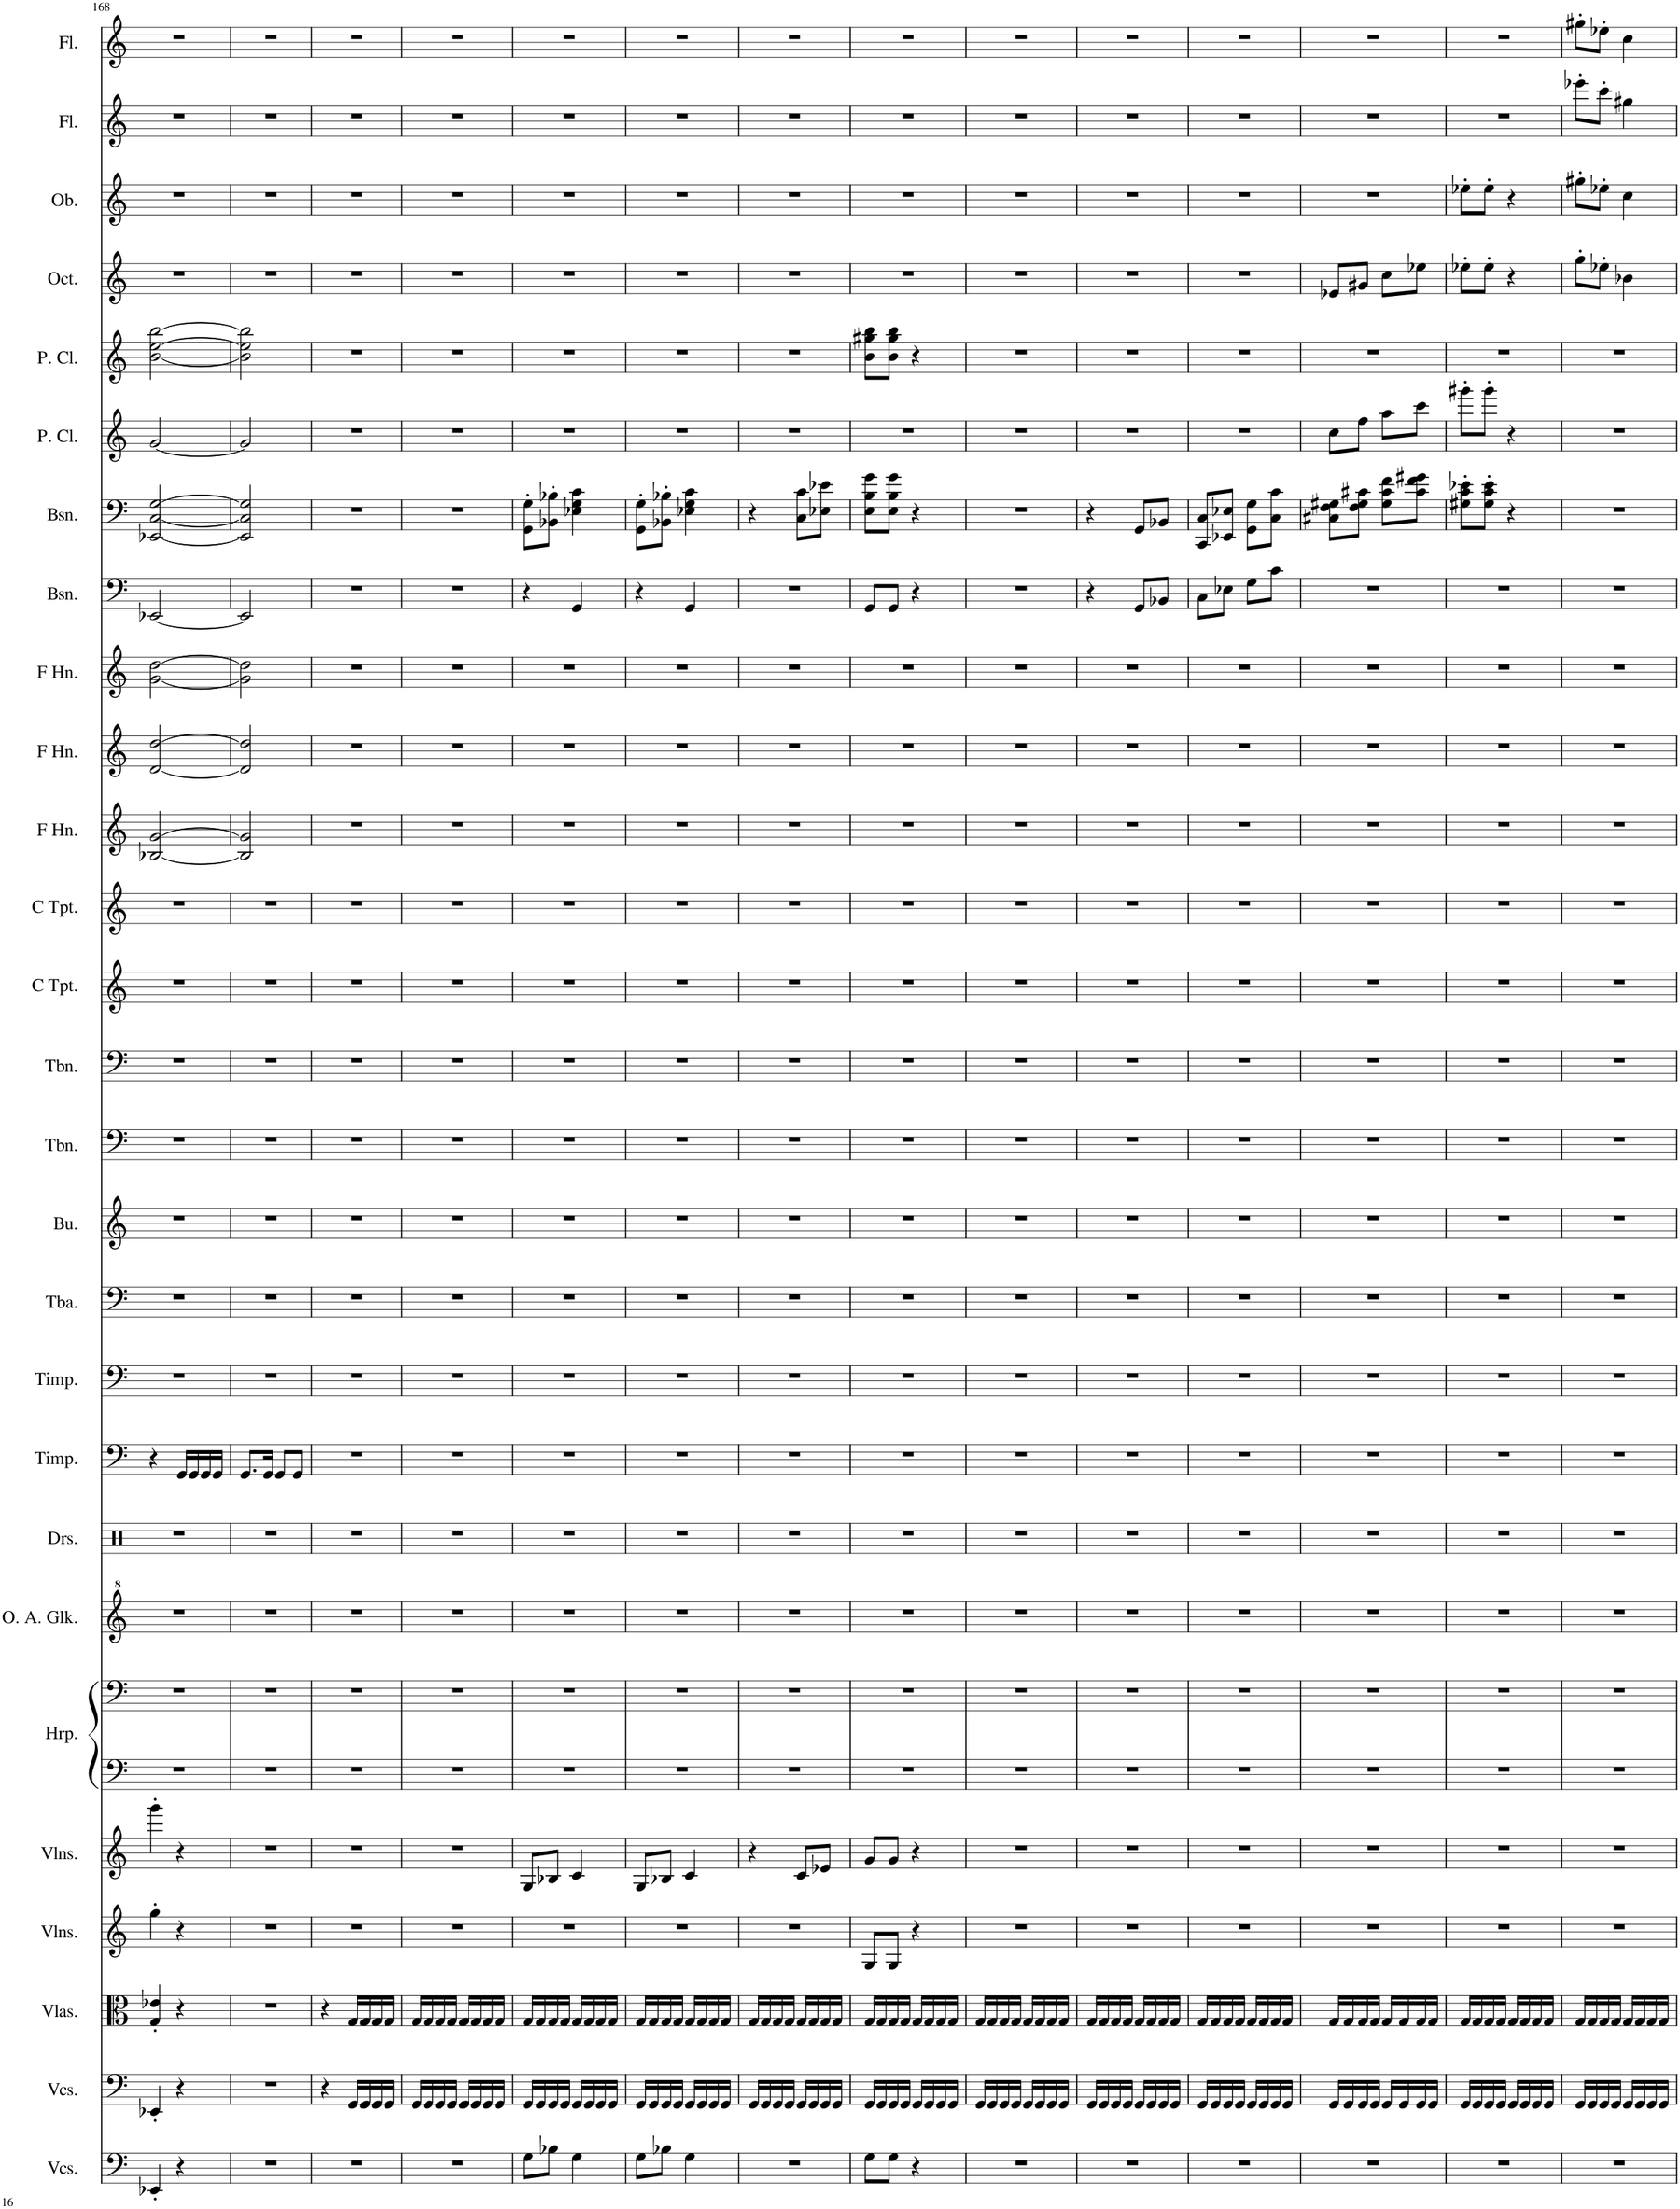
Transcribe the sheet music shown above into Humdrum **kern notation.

**kern	**kern	**kern	**kern	**kern	**kern	**kern	**kern	**kern	**kern	**kern	**kern	**kern	**kern	**kern	**kern	**kern	**kern	**kern	**kern	**kern	**kern	**kern	**kern	**kern	**kern	**kern	**kern
*part27	*part26	*part25	*part24	*part23	*part22	*part22	*part21	*part20	*part19	*part18	*part17	*part16	*part15	*part14	*part13	*part12	*part11	*part10	*part9	*part8	*part7	*part6	*part5	*part4	*part3	*part2	*part1
*staff28	*staff27	*staff26	*staff25	*staff24	*staff23	*staff22	*staff21	*staff20	*staff19	*staff18	*staff17	*staff16	*staff15	*staff14	*staff13	*staff12	*staff11	*staff10	*staff9	*staff8	*staff7	*staff6	*staff5	*staff4	*staff3	*staff2	*staff1
*I"Violoncellos, Doublebasses	*I"Violoncellos, Cellos	*I"Violas, Violas	*I"Violins, 2nd Violins	*I"Violins, 1st Violins	*I"Harp, Harp 1	*	*I"Orff Alto Glockenspiel, Glockenspiel	*I"Drumset, Percussion (General MIDI Map)	*I"Timpani, Timpani II	*I"Timpani, Timpani I	*I"Tuba, Bass Tuba	*I"Bugle, Tenor Tuba in Bb	*I"Trombone, Bass Trombone	*I"Trombone, Tenor Trombone	*I"C Trumpet, Trumpets III IV	*I"C Trumpet, Trumpets I II	*I"Horn in F, Horns in F  V  VI	*I"Horn in F, Horns in F III IV	*I"Horn in F, Horns in F  I  II	*I"Bassoon, DoubleBassoon	*I"Bassoon, Bassoons	*I"Piccolo Clarinet, BassClarinets in Bb	*I"Piccolo Clarinet, Clarinets in Bb	*I"Octavin, English Horn	*I"Oboe, Oboe	*I"Flute, Flutes	*I"Flute, Piccolos
*I'Vcs.	*I'Vcs.	*I'Vlas.	*I'Vlns.	*I'Vlns.	*I'Hrp.	*	*I'O. A. Glk.	*I'Drs.	*I'Timp.	*I'Timp.	*I'Tba.	*I'Bu.	*I'Tbn.	*I'Tbn.	*I'C Tpt.	*I'C Tpt.	*I'F Hn.	*I'F Hn.	*I'F Hn.	*I'Bsn.	*I'Bsn.	*I'P. Cl.	*I'P. Cl.	*I'Oct.	*I'Ob.	*I'Fl.	*I'Fl.
!!LO:PB:g=z
*clefF4	*clefF4	*clefC3	*clefG2	*clefG2	*clefF4	*clefF4	*clefG^2	*clefX	*clefF4	*clefF4	*clefF4	*clefG2	*clefF4	*clefF4	*clefG2	*clefG2	*clefG2	*clefG2	*clefG2	*clefF4	*clefF4	*clefG2	*clefG2	*clefG2	*clefG2	*clefG2	*clefG2
*	*	*	*	*	*	*	*	*	*	*	*	*	*	*	*	*	*Trd4c7	*Trd4c7	*Trd4c7	*	*	*Trd-5c-8	*Trd-5c-8	*Trd4c7	*	*	*
*k[]	*k[]	*k[]	*k[]	*k[]	*k[]	*k[]	*k[]	*k[]	*k[]	*k[]	*k[]	*k[]	*k[]	*k[]	*k[]	*k[]	*k[]	*k[]	*k[]	*k[]	*k[]	*k[]	*k[]	*k[]	*k[]	*k[]	*k[]
*M2/4	*M2/4	*M2/4	*M2/4	*M2/4	*M2/4	*M2/4	*M2/4	*M2/4	*M2/4	*M2/4	*M2/4	*M2/4	*M2/4	*M2/4	*M2/4	*M2/4	*M2/4	*M2/4	*M2/4	*M2/4	*M2/4	*M2/4	*M2/4	*M2/4	*M2/4	*M2/4	*M2/4
=168	=168	=168	=168	=168	=168	=168	=168	=168	=168	=168	=168	=168	=168	=168	=168	=168	=168	=168	=168	=168	=168	=168	=168	=168	=168	=168	=168
4EE-X'/	4EE-X'/	4G/' 4e-X/'	4gg'\	4ggg'\	2r	2r	2r	2r	4r	2r	2r	2r	2r	2r	2r	2r	[2B-X/ [2g/	[2d/ [2dd/	[2g\ [2dd\	[2EE-X/	[2EE-X/ [2C/ [2G/	[2g/	[2b\ [2ee\ [2bb\	2r	2r	2r	2r
4r	4r	4r	4r	4r	.	.	.	.	16GG/LL	.	.	.	.	.	.	.	.	.	.	.	.	.	.	.	.	.	.
.	.	.	.	.	.	.	.	.	16GG/	.	.	.	.	.	.	.	.	.	.	.	.	.	.	.	.	.	.
.	.	.	.	.	.	.	.	.	16GG/	.	.	.	.	.	.	.	.	.	.	.	.	.	.	.	.	.	.
.	.	.	.	.	.	.	.	.	16GG/JJ	.	.	.	.	.	.	.	.	.	.	.	.	.	.	.	.	.	.
=169	=169	=169	=169	=169	=169	=169	=169	=169	=169	=169	=169	=169	=169	=169	=169	=169	=169	=169	=169	=169	=169	=169	=169	=169	=169	=169	=169
2r	2r	2r	2r	2r	2r	2r	2r	2r	8.GG/L	2r	2r	2r	2r	2r	2r	2r	2B-/] 2g/]	2d/] 2dd/]	2g\] 2dd\]	2EE-/]	2EE-/] 2C/] 2G/]	2g/]	2b\] 2ee\] 2bb\]	2r	2r	2r	2r
.	.	.	.	.	.	.	.	.	16GG/Jk	.	.	.	.	.	.	.	.	.	.	.	.	.	.	.	.	.	.
.	.	.	.	.	.	.	.	.	8GG/L	.	.	.	.	.	.	.	.	.	.	.	.	.	.	.	.	.	.
.	.	.	.	.	.	.	.	.	8GG/J	.	.	.	.	.	.	.	.	.	.	.	.	.	.	.	.	.	.
=170	=170	=170	=170	=170	=170	=170	=170	=170	=170	=170	=170	=170	=170	=170	=170	=170	=170	=170	=170	=170	=170	=170	=170	=170	=170	=170	=170
2r	4r	4r	2r	2r	2r	2r	2r	2r	2r	2r	2r	2r	2r	2r	2r	2r	2r	2r	2r	2r	2r	2r	2r	2r	2r	2r	2r
.	16GG/LL	16G/LL	.	.	.	.	.	.	.	.	.	.	.	.	.	.	.	.	.	.	.	.	.	.	.	.	.
.	16GG/	16G/	.	.	.	.	.	.	.	.	.	.	.	.	.	.	.	.	.	.	.	.	.	.	.	.	.
.	16GG/	16G/	.	.	.	.	.	.	.	.	.	.	.	.	.	.	.	.	.	.	.	.	.	.	.	.	.
.	16GG/JJ	16G/JJ	.	.	.	.	.	.	.	.	.	.	.	.	.	.	.	.	.	.	.	.	.	.	.	.	.
=171	=171	=171	=171	=171	=171	=171	=171	=171	=171	=171	=171	=171	=171	=171	=171	=171	=171	=171	=171	=171	=171	=171	=171	=171	=171	=171	=171
2r	16GG/LL	16G/LL	2r	2r	2r	2r	2r	2r	2r	2r	2r	2r	2r	2r	2r	2r	2r	2r	2r	2r	2r	2r	2r	2r	2r	2r	2r
.	16GG/	16G/	.	.	.	.	.	.	.	.	.	.	.	.	.	.	.	.	.	.	.	.	.	.	.	.	.
.	16GG/	16G/	.	.	.	.	.	.	.	.	.	.	.	.	.	.	.	.	.	.	.	.	.	.	.	.	.
.	16GG/JJ	16G/JJ	.	.	.	.	.	.	.	.	.	.	.	.	.	.	.	.	.	.	.	.	.	.	.	.	.
.	16GG/LL	16G/LL	.	.	.	.	.	.	.	.	.	.	.	.	.	.	.	.	.	.	.	.	.	.	.	.	.
.	16GG/	16G/	.	.	.	.	.	.	.	.	.	.	.	.	.	.	.	.	.	.	.	.	.	.	.	.	.
.	16GG/	16G/	.	.	.	.	.	.	.	.	.	.	.	.	.	.	.	.	.	.	.	.	.	.	.	.	.
.	16GG/JJ	16G/JJ	.	.	.	.	.	.	.	.	.	.	.	.	.	.	.	.	.	.	.	.	.	.	.	.	.
=172	=172	=172	=172	=172	=172	=172	=172	=172	=172	=172	=172	=172	=172	=172	=172	=172	=172	=172	=172	=172	=172	=172	=172	=172	=172	=172	=172
8G\L	16GG/LL	16G/LL	2r	8G/L	2r	2r	2r	2r	2r	2r	2r	2r	2r	2r	2r	2r	2r	2r	2r	4r	8GG\' 8G\'L	2r	2r	2r	2r	2r	2r
.	16GG/	16G/	.	.	.	.	.	.	.	.	.	.	.	.	.	.	.	.	.	.	.	.	.	.	.	.	.
8B-X\J	16GG/	16G/	.	8B-X/J	.	.	.	.	.	.	.	.	.	.	.	.	.	.	.	.	8BB-X\' 8B-X\'J	.	.	.	.	.	.
.	16GG/JJ	16G/JJ	.	.	.	.	.	.	.	.	.	.	.	.	.	.	.	.	.	.	.	.	.	.	.	.	.
4G\	16GG/LL	16G/LL	.	4c/	.	.	.	.	.	.	.	.	.	.	.	.	.	.	.	4GG/	4E-X\ 4G\ 4c\	.	.	.	.	.	.
.	16GG/	16G/	.	.	.	.	.	.	.	.	.	.	.	.	.	.	.	.	.	.	.	.	.	.	.	.	.
.	16GG/	16G/	.	.	.	.	.	.	.	.	.	.	.	.	.	.	.	.	.	.	.	.	.	.	.	.	.
.	16GG/JJ	16G/JJ	.	.	.	.	.	.	.	.	.	.	.	.	.	.	.	.	.	.	.	.	.	.	.	.	.
=173	=173	=173	=173	=173	=173	=173	=173	=173	=173	=173	=173	=173	=173	=173	=173	=173	=173	=173	=173	=173	=173	=173	=173	=173	=173	=173	=173
8G\L	16GG/LL	16G/LL	2r	8G/L	2r	2r	2r	2r	2r	2r	2r	2r	2r	2r	2r	2r	2r	2r	2r	4r	8GG\' 8G\'L	2r	2r	2r	2r	2r	2r
.	16GG/	16G/	.	.	.	.	.	.	.	.	.	.	.	.	.	.	.	.	.	.	.	.	.	.	.	.	.
8B-X\J	16GG/	16G/	.	8B-X/J	.	.	.	.	.	.	.	.	.	.	.	.	.	.	.	.	8BB-X\' 8B-X\'J	.	.	.	.	.	.
.	16GG/JJ	16G/JJ	.	.	.	.	.	.	.	.	.	.	.	.	.	.	.	.	.	.	.	.	.	.	.	.	.
4G\	16GG/LL	16G/LL	.	4c/	.	.	.	.	.	.	.	.	.	.	.	.	.	.	.	4GG/	4E-X\ 4G\ 4c\	.	.	.	.	.	.
.	16GG/	16G/	.	.	.	.	.	.	.	.	.	.	.	.	.	.	.	.	.	.	.	.	.	.	.	.	.
.	16GG/	16G/	.	.	.	.	.	.	.	.	.	.	.	.	.	.	.	.	.	.	.	.	.	.	.	.	.
.	16GG/JJ	16G/JJ	.	.	.	.	.	.	.	.	.	.	.	.	.	.	.	.	.	.	.	.	.	.	.	.	.
=174	=174	=174	=174	=174	=174	=174	=174	=174	=174	=174	=174	=174	=174	=174	=174	=174	=174	=174	=174	=174	=174	=174	=174	=174	=174	=174	=174
2r	16GG/LL	16G/LL	2r	4r	2r	2r	2r	2r	2r	2r	2r	2r	2r	2r	2r	2r	2r	2r	2r	2r	4r	2r	2r	2r	2r	2r	2r
.	16GG/	16G/	.	.	.	.	.	.	.	.	.	.	.	.	.	.	.	.	.	.	.	.	.	.	.	.	.
.	16GG/	16G/	.	.	.	.	.	.	.	.	.	.	.	.	.	.	.	.	.	.	.	.	.	.	.	.	.
.	16GG/JJ	16G/JJ	.	.	.	.	.	.	.	.	.	.	.	.	.	.	.	.	.	.	.	.	.	.	.	.	.
.	16GG/LL	16G/LL	.	8c/L	.	.	.	.	.	.	.	.	.	.	.	.	.	.	.	.	8C\ 8c\L	.	.	.	.	.	.
.	16GG/	16G/	.	.	.	.	.	.	.	.	.	.	.	.	.	.	.	.	.	.	.	.	.	.	.	.	.
.	16GG/	16G/	.	8e-X/J	.	.	.	.	.	.	.	.	.	.	.	.	.	.	.	.	8E-X\ 8e-X\J	.	.	.	.	.	.
.	16GG/JJ	16G/JJ	.	.	.	.	.	.	.	.	.	.	.	.	.	.	.	.	.	.	.	.	.	.	.	.	.
=175	=175	=175	=175	=175	=175	=175	=175	=175	=175	=175	=175	=175	=175	=175	=175	=175	=175	=175	=175	=175	=175	=175	=175	=175	=175	=175	=175
8G\L	16GG/LL	16G/LL	8G/L	8g/L	2r	2r	2r	2r	2r	2r	2r	2r	2r	2r	2r	2r	2r	2r	2r	8GG/L	8E\ 8B\ 8g\L	2r	8b\ 8gg#X\ 8bb\L	2r	2r	2r	2r
.	16GG/	16G/	.	.	.	.	.	.	.	.	.	.	.	.	.	.	.	.	.	.	.	.	.	.	.	.	.
8G\J	16GG/	16G/	8G/J	8g/J	.	.	.	.	.	.	.	.	.	.	.	.	.	.	.	8GG/J	8E\ 8B\ 8g\J	.	8b\ 8gg#\ 8bb\J	.	.	.	.
.	16GG/JJ	16G/JJ	.	.	.	.	.	.	.	.	.	.	.	.	.	.	.	.	.	.	.	.	.	.	.	.	.
4r	16GG/LL	16G/LL	4r	4r	.	.	.	.	.	.	.	.	.	.	.	.	.	.	.	4r	4r	.	4r	.	.	.	.
.	16GG/	16G/	.	.	.	.	.	.	.	.	.	.	.	.	.	.	.	.	.	.	.	.	.	.	.	.	.
.	16GG/	16G/	.	.	.	.	.	.	.	.	.	.	.	.	.	.	.	.	.	.	.	.	.	.	.	.	.
.	16GG/JJ	16G/JJ	.	.	.	.	.	.	.	.	.	.	.	.	.	.	.	.	.	.	.	.	.	.	.	.	.
=176	=176	=176	=176	=176	=176	=176	=176	=176	=176	=176	=176	=176	=176	=176	=176	=176	=176	=176	=176	=176	=176	=176	=176	=176	=176	=176	=176
2r	16GG/LL	16G/LL	2r	2r	2r	2r	2r	2r	2r	2r	2r	2r	2r	2r	2r	2r	2r	2r	2r	2r	2r	2r	2r	2r	2r	2r	2r
.	16GG/	16G/	.	.	.	.	.	.	.	.	.	.	.	.	.	.	.	.	.	.	.	.	.	.	.	.	.
.	16GG/	16G/	.	.	.	.	.	.	.	.	.	.	.	.	.	.	.	.	.	.	.	.	.	.	.	.	.
.	16GG/JJ	16G/JJ	.	.	.	.	.	.	.	.	.	.	.	.	.	.	.	.	.	.	.	.	.	.	.	.	.
.	16GG/LL	16G/LL	.	.	.	.	.	.	.	.	.	.	.	.	.	.	.	.	.	.	.	.	.	.	.	.	.
.	16GG/	16G/	.	.	.	.	.	.	.	.	.	.	.	.	.	.	.	.	.	.	.	.	.	.	.	.	.
.	16GG/	16G/	.	.	.	.	.	.	.	.	.	.	.	.	.	.	.	.	.	.	.	.	.	.	.	.	.
.	16GG/JJ	16G/JJ	.	.	.	.	.	.	.	.	.	.	.	.	.	.	.	.	.	.	.	.	.	.	.	.	.
=177	=177	=177	=177	=177	=177	=177	=177	=177	=177	=177	=177	=177	=177	=177	=177	=177	=177	=177	=177	=177	=177	=177	=177	=177	=177	=177	=177
2r	16GG/LL	16G/LL	2r	2r	2r	2r	2r	2r	2r	2r	2r	2r	2r	2r	2r	2r	2r	2r	2r	4r	4r	2r	2r	2r	2r	2r	2r
.	16GG/	16G/	.	.	.	.	.	.	.	.	.	.	.	.	.	.	.	.	.	.	.	.	.	.	.	.	.
.	16GG/	16G/	.	.	.	.	.	.	.	.	.	.	.	.	.	.	.	.	.	.	.	.	.	.	.	.	.
.	16GG/JJ	16G/JJ	.	.	.	.	.	.	.	.	.	.	.	.	.	.	.	.	.	.	.	.	.	.	.	.	.
.	16GG/LL	16G/LL	.	.	.	.	.	.	.	.	.	.	.	.	.	.	.	.	.	8GG/L	8GG/L	.	.	.	.	.	.
.	16GG/	16G/	.	.	.	.	.	.	.	.	.	.	.	.	.	.	.	.	.	.	.	.	.	.	.	.	.
.	16GG/	16G/	.	.	.	.	.	.	.	.	.	.	.	.	.	.	.	.	.	8BB-X/J	8BB-X/J	.	.	.	.	.	.
.	16GG/JJ	16G/JJ	.	.	.	.	.	.	.	.	.	.	.	.	.	.	.	.	.	.	.	.	.	.	.	.	.
=178	=178	=178	=178	=178	=178	=178	=178	=178	=178	=178	=178	=178	=178	=178	=178	=178	=178	=178	=178	=178	=178	=178	=178	=178	=178	=178	=178
2r	16GG/LL	16G/LL	2r	2r	2r	2r	2r	2r	2r	2r	2r	2r	2r	2r	2r	2r	2r	2r	2r	8C\L	8CC/ 8C/L	2r	2r	2r	2r	2r	2r
.	16GG/	16G/	.	.	.	.	.	.	.	.	.	.	.	.	.	.	.	.	.	.	.	.	.	.	.	.	.
.	16GG/	16G/	.	.	.	.	.	.	.	.	.	.	.	.	.	.	.	.	.	8E-X\J	8EE-X/ 8E-X/J	.	.	.	.	.	.
.	16GG/JJ	16G/JJ	.	.	.	.	.	.	.	.	.	.	.	.	.	.	.	.	.	.	.	.	.	.	.	.	.
.	16GG/LL	16G/LL	.	.	.	.	.	.	.	.	.	.	.	.	.	.	.	.	.	8G\L	8GG\ 8G\L	.	.	.	.	.	.
.	16GG/	16G/	.	.	.	.	.	.	.	.	.	.	.	.	.	.	.	.	.	.	.	.	.	.	.	.	.
.	16GG/	16G/	.	.	.	.	.	.	.	.	.	.	.	.	.	.	.	.	.	8c\J	8C\ 8c\J	.	.	.	.	.	.
.	16GG/JJ	16G/JJ	.	.	.	.	.	.	.	.	.	.	.	.	.	.	.	.	.	.	.	.	.	.	.	.	.
=179	=179	=179	=179	=179	=179	=179	=179	=179	=179	=179	=179	=179	=179	=179	=179	=179	=179	=179	=179	=179	=179	=179	=179	=179	=179	=179	=179
2r	16GG/LL	16G/LL	2r	2r	2r	2r	2r	2r	2r	2r	2r	2r	2r	2r	2r	2r	2r	2r	2r	2r	8C#X\ 8F\ 8G#X\L	8cc\L	2r	8e-X/L	2r	2r	2r
.	16GG/	16G/	.	.	.	.	.	.	.	.	.	.	.	.	.	.	.	.	.	.	.	.	.	.	.	.	.
.	16GG/	16G/	.	.	.	.	.	.	.	.	.	.	.	.	.	.	.	.	.	.	8F\ 8G#\ 8c#X\J	8ff\J	.	8g#X/J	.	.	.
.	16GG/JJ	16G/JJ	.	.	.	.	.	.	.	.	.	.	.	.	.	.	.	.	.	.	.	.	.	.	.	.	.
.	16GG/LL	16G/LL	.	.	.	.	.	.	.	.	.	.	.	.	.	.	.	.	.	.	8G#\ 8c#\ 8f\L	8aa\L	.	8cc\L	.	.	.
.	16GG/	16G/	.	.	.	.	.	.	.	.	.	.	.	.	.	.	.	.	.	.	.	.	.	.	.	.	.
.	16GG/	16G/	.	.	.	.	.	.	.	.	.	.	.	.	.	.	.	.	.	.	8c#\ 8f\ 8g#X\J	8ccc\J	.	8ee-X\J	.	.	.
.	16GG/JJ	16G/JJ	.	.	.	.	.	.	.	.	.	.	.	.	.	.	.	.	.	.	.	.	.	.	.	.	.
=180	=180	=180	=180	=180	=180	=180	=180	=180	=180	=180	=180	=180	=180	=180	=180	=180	=180	=180	=180	=180	=180	=180	=180	=180	=180	=180	=180
2r	16GG/LL	16G/LL	2r	2r	2r	2r	2r	2r	2r	2r	2r	2r	2r	2r	2r	2r	2r	2r	2r	2r	8G#X\' 8c\' 8e-X\'L	8ggg#X'\L	2r	8ee-X'\L	8ee-X'\L	2r	2r
.	16GG/	16G/	.	.	.	.	.	.	.	.	.	.	.	.	.	.	.	.	.	.	.	.	.	.	.	.	.
.	16GG/	16G/	.	.	.	.	.	.	.	.	.	.	.	.	.	.	.	.	.	.	8G#\' 8c\' 8e-\'J	8ggg#'\J	.	8ee-'\J	8ee-'\J	.	.
.	16GG/JJ	16G/JJ	.	.	.	.	.	.	.	.	.	.	.	.	.	.	.	.	.	.	.	.	.	.	.	.	.
.	16GG/LL	16G/LL	.	.	.	.	.	.	.	.	.	.	.	.	.	.	.	.	.	.	4r	4r	.	4r	4r	.	.
.	16GG/	16G/	.	.	.	.	.	.	.	.	.	.	.	.	.	.	.	.	.	.	.	.	.	.	.	.	.
.	16GG/	16G/	.	.	.	.	.	.	.	.	.	.	.	.	.	.	.	.	.	.	.	.	.	.	.	.	.
.	16GG/JJ	16G/JJ	.	.	.	.	.	.	.	.	.	.	.	.	.	.	.	.	.	.	.	.	.	.	.	.	.
=181	=181	=181	=181	=181	=181	=181	=181	=181	=181	=181	=181	=181	=181	=181	=181	=181	=181	=181	=181	=181	=181	=181	=181	=181	=181	=181	=181
2r	16GG/LL	16G/LL	2r	2r	2r	2r	2r	2r	2r	2r	2r	2r	2r	2r	2r	2r	2r	2r	2r	2r	2r	2r	2r	8gg'\L	8gg#X'\L	8eee-X'\L	8gg#X'\L
.	16GG/	16G/	.	.	.	.	.	.	.	.	.	.	.	.	.	.	.	.	.	.	.	.	.	.	.	.	.
.	16GG/	16G/	.	.	.	.	.	.	.	.	.	.	.	.	.	.	.	.	.	.	.	.	.	8ee-X'\J	8ee-X'\J	8ccc'\J	8ee-X'\J
.	16GG/JJ	16G/JJ	.	.	.	.	.	.	.	.	.	.	.	.	.	.	.	.	.	.	.	.	.	.	.	.	.
.	16GG/LL	16G/LL	.	.	.	.	.	.	.	.	.	.	.	.	.	.	.	.	.	.	.	.	.	4b-X\	4cc\	4gg#X\	4cc\
.	16GG/	16G/	.	.	.	.	.	.	.	.	.	.	.	.	.	.	.	.	.	.	.	.	.	.	.	.	.
.	16GG/	16G/	.	.	.	.	.	.	.	.	.	.	.	.	.	.	.	.	.	.	.	.	.	.	.	.	.
.	16GG/JJ	16G/JJ	.	.	.	.	.	.	.	.	.	.	.	.	.	.	.	.	.	.	.	.	.	.	.	.	.
=	=	=	=	=	=	=	=	=	=	=	=	=	=	=	=	=	=	=	=	=	=	=	=	=	=	=	=
*-	*-	*-	*-	*-	*-	*-	*-	*-	*-	*-	*-	*-	*-	*-	*-	*-	*-	*-	*-	*-	*-	*-	*-	*-	*-	*-	*-
